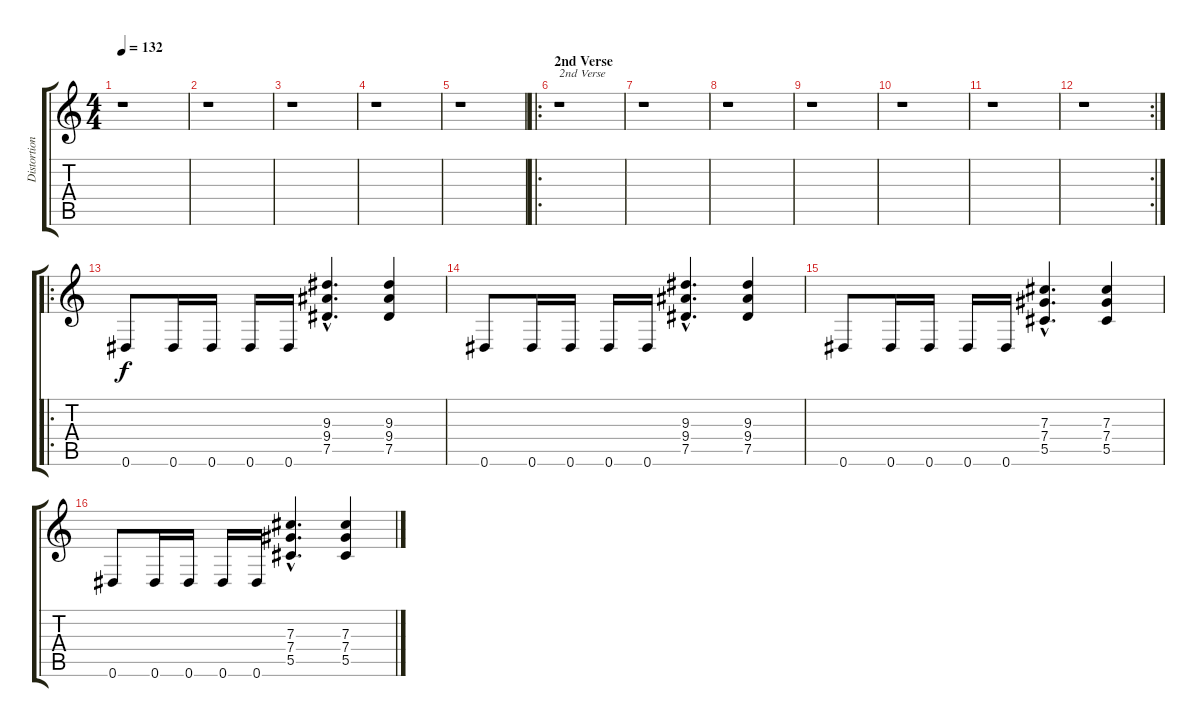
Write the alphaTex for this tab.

\track ("Distortion Guitar I" "Distortion") {instrument distortionguitar}
\staff {score tabs}
\tuning (Eb4 Bb3 Gb3 Db3 Ab2 Eb2) {hide}
\ts (4 4)
\tempo 132
\clef g2
\ks c
r.1{dy f} |
r.1 |
r.1 |
r.1 |
r.1 |
\ro
\section ("" "2nd Verse")
r.1{txt "2nd Verse"} |
r.1 |
r.1 |
r.1 |
r.1 |
r.1 |
\rc 2
r.1 |
\ro
0.6.8 0.6.16 0.6.16 0.6.16 0.6.16 (9.3{hac} 9.4{hac} 7.5{hac}).4{d} (9.3 9.4 7.5).4 |
0.6.8 0.6.16 0.6.16 0.6.16 0.6.16 (9.3{hac} 9.4{hac} 7.5{hac}).4{d} (9.3 9.4 7.5).4 |
0.6.8 0.6.16 0.6.16 0.6.16 0.6.16 (7.3{hac} 7.4{hac} 5.5{hac}).4{d} (7.3 7.4 5.5).4 |
0.6.8 0.6.16 0.6.16 0.6.16 0.6.16 (7.3{hac} 7.4{hac} 5.5{hac}).4{d} (7.3 7.4 5.5).4
